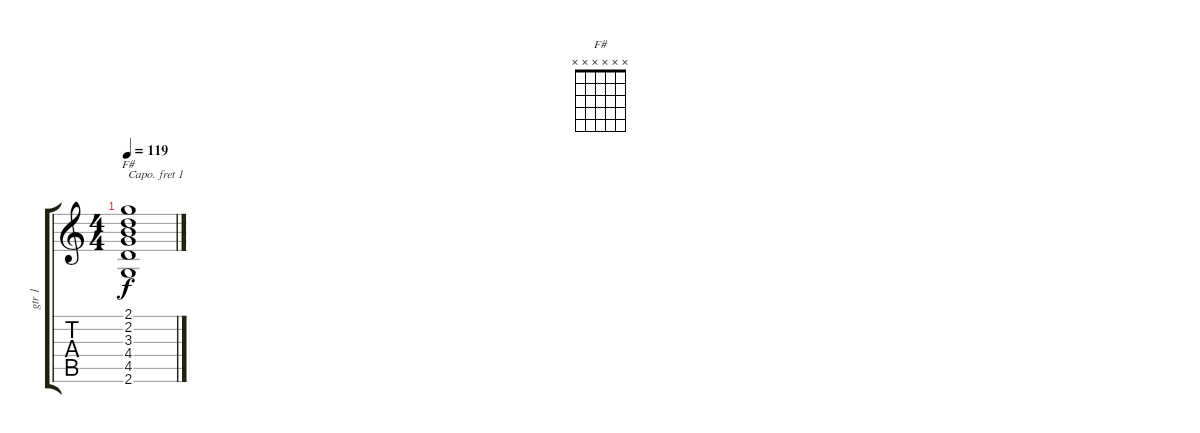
\track ("gtr 1" "gtr 1") {instrument acousticguitarsteel}
\staff {score tabs}
\capo 1
\tuning (E4 B3 G3 D3 A2 E2) {hide}
\chord ("F#" x x x x x x)
\ts (4 4)
\tempo 119
\clef g2
\ks c
(2.1 2.2 3.3 4.4 4.5 2.6).1{ch "F#" dy f}
